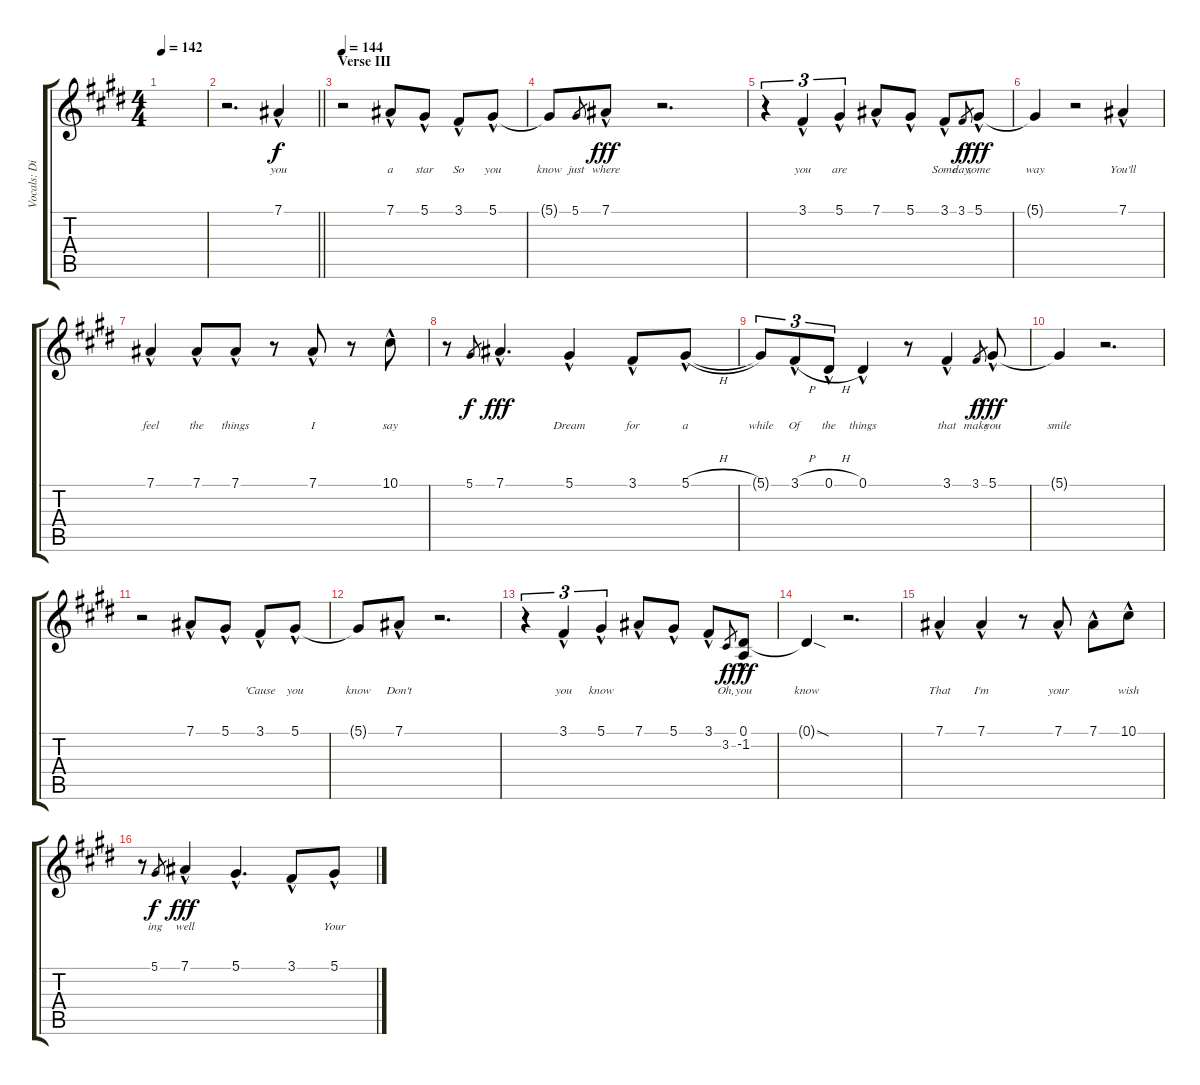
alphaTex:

\track ("Vocals: Dio" "Vocals: Di") {instrument lead2sawtooth}
\staff {score tabs}
\tuning (Eb4 Bb3 Gb3 Db3 Ab2 Eb2) {hide}
\ts (4 4)
\tempo 142
\clef g2
\ks e
|
\barLineRight lightlight
r.2{d} 7.1{hac}.4{lyrics (0 "you") lyrics (1 "") lyrics (2 "") lyrics (3 "") lyrics (4 "")} |
\section ("" "Verse III")
\tempo 144
r.2 7.1{hac}.8{lyrics (0 "a") lyrics (1 "") lyrics (2 "") lyrics (3 "") lyrics (4 "")} 5.1{hac}.8{lyrics (0 "star") lyrics (1 "") lyrics (2 "") lyrics (3 "") lyrics (4 "")} 3.1{hac}.8{lyrics (0 "So") lyrics (1 "") lyrics (2 "") lyrics (3 "") lyrics (4 "")} 5.1{hac}.8{lyrics (0 "you") lyrics (1 "") lyrics (2 "") lyrics (3 "") lyrics (4 "")} |
5.1{t}.8{lyrics (0 "know") lyrics (1 "") lyrics (2 "") lyrics (3 "") lyrics (4 "")} 5.1.8{lyrics (0 "just") lyrics (1 "") lyrics (2 "") lyrics (3 "") lyrics (4 "") gr dy f} 7.1{hac}.8{lyrics (0 "where") lyrics (1 "") lyrics (2 "") lyrics (3 "") lyrics (4 "") dy fff} r.2{d} |
r.4{tu (3 2)} 3.1{hac}.4{tu (3 2) lyrics (0 "you") lyrics (1 "") lyrics (2 "") lyrics (3 "") lyrics (4 "")} 5.1{hac}.4{tu (3 2) lyrics (0 "are") lyrics (1 "") lyrics (2 "") lyrics (3 "") lyrics (4 "")} 7.1{hac}.8{lyrics (0 "") lyrics (1 "") lyrics (2 "") lyrics (3 "") lyrics (4 "")} 5.1{hac}.8{lyrics (0 "") lyrics (1 "") lyrics (2 "") lyrics (3 "") lyrics (4 "")} 3.1{hac}.8{lyrics (0 "Some") lyrics (1 "") lyrics (2 "") lyrics (3 "") lyrics (4 "")} 3.1.8{lyrics (0 "day,") lyrics (1 "") lyrics (2 "") lyrics (3 "") lyrics (4 "") gr dy f} 5.1{hac}.8{lyrics (0 "some") lyrics (1 "") lyrics (2 "") lyrics (3 "") lyrics (4 "") dy fff} |
5.1{t}.4{lyrics (0 "way") lyrics (1 "") lyrics (2 "") lyrics (3 "") lyrics (4 "")} r.2 7.1{hac}.4{lyrics (0 "You'll") lyrics (1 "") lyrics (2 "") lyrics (3 "") lyrics (4 "")} |
7.1{hac}.4{lyrics (0 "feel") lyrics (1 "") lyrics (2 "") lyrics (3 "") lyrics (4 "")} 7.1{hac}.8{lyrics (0 "the") lyrics (1 "") lyrics (2 "") lyrics (3 "") lyrics (4 "")} 7.1{hac}.8{lyrics (0 "things") lyrics (1 "") lyrics (2 "") lyrics (3 "") lyrics (4 "")} r.8 7.1{hac}.8{lyrics (0 "I") lyrics (1 "") lyrics (2 "") lyrics (3 "") lyrics (4 "")} r.8 10.1{hac}.8{lyrics (0 "say") lyrics (1 "") lyrics (2 "") lyrics (3 "") lyrics (4 "")} |
r.8 5.1.8{lyrics (0 "") lyrics (1 "") lyrics (2 "") lyrics (3 "") lyrics (4 "") gr dy f} 7.1{hac}.4{d lyrics (0 "") lyrics (1 "") lyrics (2 "") lyrics (3 "") lyrics (4 "") dy fff} 5.1{hac}.4{lyrics (0 "Dream") lyrics (1 "") lyrics (2 "") lyrics (3 "") lyrics (4 "")} 3.1{hac}.8{lyrics (0 "for") lyrics (1 "") lyrics (2 "") lyrics (3 "") lyrics (4 "")} 5.1{h hac}.8{lyrics (0 "a") lyrics (1 "") lyrics (2 "") lyrics (3 "") lyrics (4 "")} |
5.1{t}.8{tu (3 2) lyrics (0 "while") lyrics (1 "") lyrics (2 "") lyrics (3 "") lyrics (4 "")} 3.1{h hac}.8{tu (3 2) lyrics (0 "Of") lyrics (1 "") lyrics (2 "") lyrics (3 "") lyrics (4 "")} 0.1{h hac}.8{tu (3 2) lyrics (0 "the") lyrics (1 "") lyrics (2 "") lyrics (3 "") lyrics (4 "")} 0.1{hac}.4{lyrics (0 "things") lyrics (1 "") lyrics (2 "") lyrics (3 "") lyrics (4 "")} r.8 3.1{hac}.4{lyrics (0 "that") lyrics (1 "") lyrics (2 "") lyrics (3 "") lyrics (4 "")} 3.1.8{lyrics (0 "make") lyrics (1 "") lyrics (2 "") lyrics (3 "") lyrics (4 "") gr dy f} 5.1{hac}.8{lyrics (0 "you") lyrics (1 "") lyrics (2 "") lyrics (3 "") lyrics (4 "") dy fff} |
5.1{t}.4{lyrics (0 "smile") lyrics (1 "") lyrics (2 "") lyrics (3 "") lyrics (4 "")} r.2{d} |
r.2 7.1{hac}.8{lyrics (0 "") lyrics (1 "") lyrics (2 "") lyrics (3 "") lyrics (4 "")} 5.1{hac}.8{lyrics (0 "") lyrics (1 "") lyrics (2 "") lyrics (3 "") lyrics (4 "")} 3.1{hac}.8{lyrics (0 "'Cause") lyrics (1 "") lyrics (2 "") lyrics (3 "") lyrics (4 "")} 5.1{hac}.8{lyrics (0 "you") lyrics (1 "") lyrics (2 "") lyrics (3 "") lyrics (4 "")} |
5.1{t}.8{lyrics (0 "know") lyrics (1 "") lyrics (2 "") lyrics (3 "") lyrics (4 "")} 7.1{hac}.8{lyrics (0 "Don't") lyrics (1 "") lyrics (2 "") lyrics (3 "") lyrics (4 "")} r.2{d} |
r.4{tu (3 2)} 3.1{hac}.4{tu (3 2) lyrics (0 "you") lyrics (1 "") lyrics (2 "") lyrics (3 "") lyrics (4 "")} 5.1{hac}.4{tu (3 2) lyrics (0 "know") lyrics (1 "") lyrics (2 "") lyrics (3 "") lyrics (4 "")} 7.1{hac}.8{lyrics (0 "") lyrics (1 "") lyrics (2 "") lyrics (3 "") lyrics (4 "")} 5.1{hac}.8{lyrics (0 "") lyrics (1 "") lyrics (2 "") lyrics (3 "") lyrics (4 "")} 3.1{hac}.8{lyrics (0 "") lyrics (1 "") lyrics (2 "") lyrics (3 "") lyrics (4 "")} 3.2.8{lyrics (0 "Oh,") lyrics (1 "") lyrics (2 "") lyrics (3 "") lyrics (4 "") gr dy f} (0.1{hac} -1.2).8{lyrics (0 "you") lyrics (1 "") lyrics (2 "") lyrics (3 "") lyrics (4 "") dy fff} |
0.1{sod t}.4{lyrics (0 "know") lyrics (1 "") lyrics (2 "") lyrics (3 "") lyrics (4 "")} r.2{d} |
7.1{hac}.4{lyrics (0 "That") lyrics (1 "") lyrics (2 "") lyrics (3 "") lyrics (4 "")} 7.1{hac}.4{lyrics (0 "I'm") lyrics (1 "") lyrics (2 "") lyrics (3 "") lyrics (4 "")} r.8 7.1{hac}.8{lyrics (0 "your") lyrics (1 "") lyrics (2 "") lyrics (3 "") lyrics (4 "")} 7.1{hac}.8{lyrics (0 "") lyrics (1 "") lyrics (2 "") lyrics (3 "") lyrics (4 "")} 10.1{hac}.8{lyrics (0 "wish") lyrics (1 "") lyrics (2 "") lyrics (3 "") lyrics (4 "")} |
r.8 5.1.8{lyrics (0 "ing") lyrics (1 "") lyrics (2 "") lyrics (3 "") lyrics (4 "") gr dy f} 7.1{hac}.4{lyrics (0 "well") lyrics (1 "") lyrics (2 "") lyrics (3 "") lyrics (4 "") dy fff} 5.1{hac}.4{d lyrics (0 "") lyrics (1 "") lyrics (2 "") lyrics (3 "") lyrics (4 "")} 3.1{hac}.8{lyrics (0 "") lyrics (1 "") lyrics (2 "") lyrics (3 "") lyrics (4 "")} 5.1{hac}.8{lyrics (0 "Your") lyrics (1 "") lyrics (2 "") lyrics (3 "") lyrics (4 "")}
